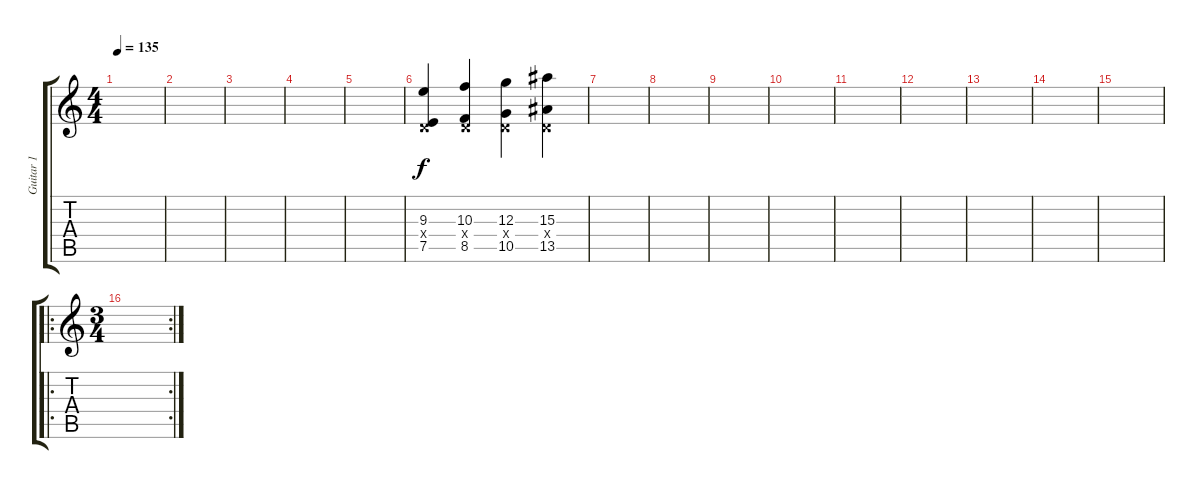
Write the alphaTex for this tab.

\track ("Guitar 1" "Guitar 1") {instrument distortionguitar}
\staff {score tabs}
\tuning (E4 B3 G3 D3 A2 D2) {hide}
\ts (4 4)
\tempo 135
\clef g2
\ks c
|
|
|
|
|
(9.3 0.4{x} 7.5).4 (10.3 0.4{x} 8.5).4 (12.3 0.4{x} 10.5).4 (15.3 0.4{x} 13.5).4 |
|
|
|
|
|
|
|
|
|
\ro
\rc 2
\ts (3 4)
